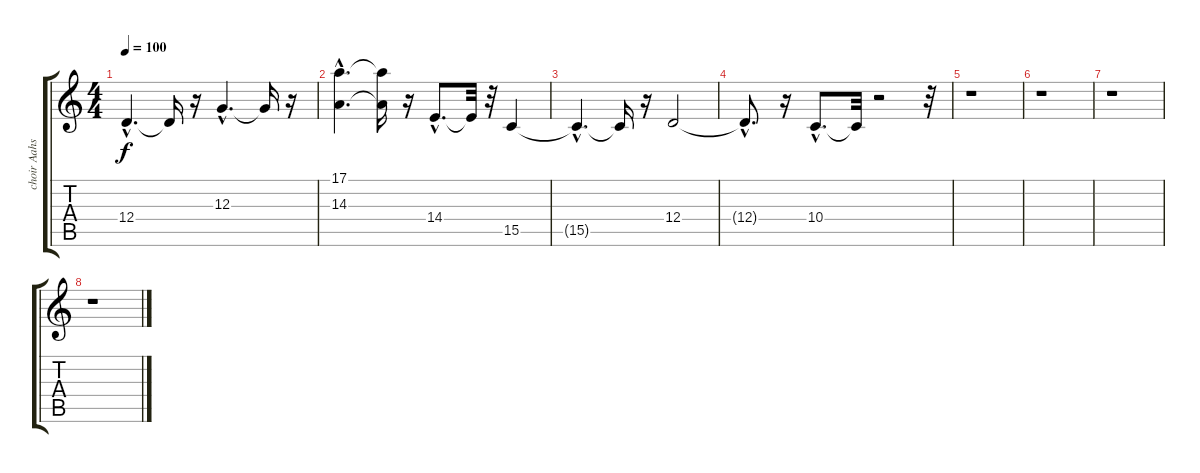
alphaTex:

\track ("choir Aahs" "choir Aahs") {instrument choiraahs}
\staff {score tabs}
\tuning (E4 B3 G3 D3 A2 E2) {hide}
\ts (4 4)
\tempo 100
\clef g2
\ks c
12.4{hac}.4{d dy f} 12.4{t}.16 r.16 12.3{hac}.4{d} 12.3{t}.16 r.16 |
(17.1{hac} 14.3{hac}).4{d} (17.1{t} 14.3{t}).16 r.16 14.4{hac}.8{d} 14.4{t}.32 r.32 15.5.4 |
15.5{hac t}.4{d} 15.5{t}.16 r.16 12.4.2 |
12.4{hac t}.8{d} r.16 10.4{hac}.8{d} 10.4{t}.32 r.2 r.32 |
r.1 |
r.1 |
r.1 |
r.1
